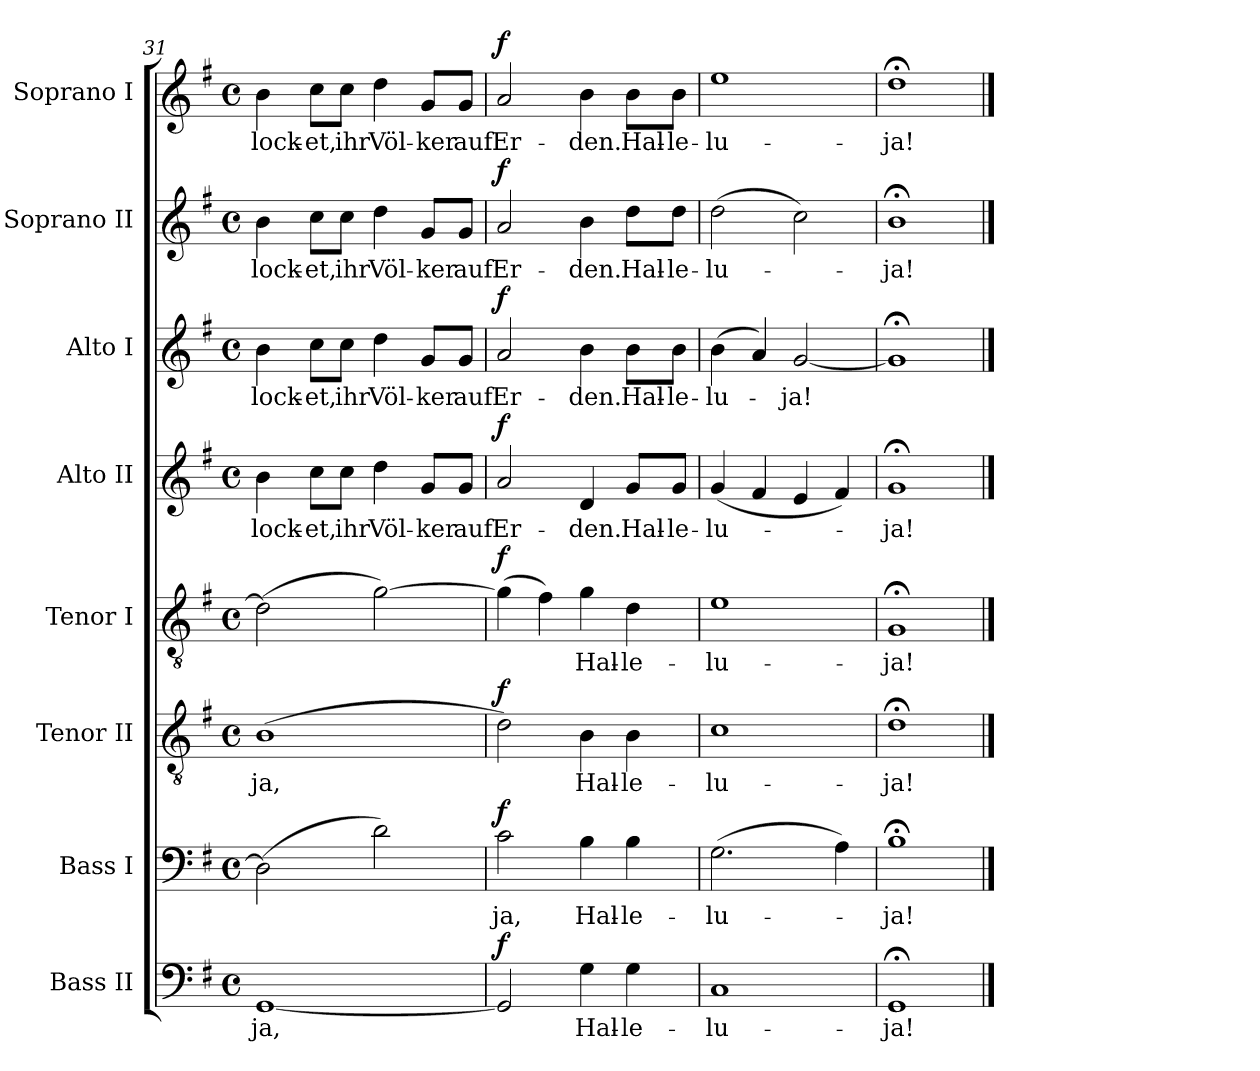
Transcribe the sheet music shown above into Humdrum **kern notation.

**kern	**text	**dynam	**kern	**text	**dynam	**kern	**text	**dynam	**kern	**text	**dynam	**kern	**text	**dynam	**kern	**text	**dynam	**kern	**text	**dynam	**kern	**text	**dynam
*part8	*part8	*part8	*part7	*part7	*part7	*part6	*part6	*part6	*part5	*part5	*part5	*part4	*part4	*part4	*part3	*part3	*part3	*part2	*part2	*part2	*part1	*part1	*part1
*staff8	*staff8	*staff8	*staff7	*staff7	*staff7	*staff6	*staff6	*staff6	*staff5	*staff5	*staff5	*staff4	*staff4	*staff4	*staff3	*staff3	*staff3	*staff2	*staff2	*staff2	*staff1	*staff1	*staff1
*I"Bass II	*	*	*I"Bass I	*	*	*I"Tenor II	*	*	*I"Tenor I	*	*	*I"Alto II	*	*	*I"Alto I	*	*	*I"Soprano II	*	*	*I"Soprano I	*	*
*	*	*	*	*	*	*	*	*	*	*	*	*	*	*	*	*	*	*I'Pno	*	*	*I'Pno	*	*
*clefF4	*	*	*clefF4	*	*	*clefGv2	*	*	*clefGv2	*	*	*clefG2	*	*	*clefG2	*	*	*clefG2	*	*	*clefG2	*	*
*k[f#]	*	*	*k[f#]	*	*	*k[f#]	*	*	*k[f#]	*	*	*k[f#]	*	*	*k[f#]	*	*	*k[f#]	*	*	*k[f#]	*	*
*G:	*	*	*G:	*	*	*G:	*	*	*G:	*	*	*G:	*	*	*G:	*	*	*G:	*	*	*G:	*	*
*M4/4	*	*	*M4/4	*	*	*M4/4	*	*	*M4/4	*	*	*M4/4	*	*	*M4/4	*	*	*M4/4	*	*	*M4/4	*	*
*met(c)	*	*	*met(c)	*	*	*met(c)	*	*	*met(c)	*	*	*met(c)	*	*	*met(c)	*	*	*met(c)	*	*	*met(c)	*	*
=31	=31	=31	=31	=31	=31	=31	=31	=31	=31	=31	=31	=31	=31	=31	=31	=31	=31	=31	=31	=31	=31	=31	=31
!	!LO:LY:b	!	!	!	!	!	!LO:LY:b	!	!	!	!	!	!LO:LY:b	!	!	!LO:LY:b	!	!	!LO:LY:b	!	!	!LO:LY:b	!
[1GG	-ja,	.	(>2D\]	.	.	(>1B	-ja,	.	(>2d\]	.	.	4b\	-lock-	.	4b\	-lock-	.	4b\	-lock-	.	4b\	-lock-	.
!	!	!	!	!	!	!	!	!	!	!	!	!	!LO:LY:b	!	!	!LO:LY:b	!	!	!LO:LY:b	!	!	!LO:LY:b	!
.	.	.	.	.	.	.	.	.	.	.	.	8cc\L	-et,	.	8cc\L	-et,	.	8cc\L	-et,	.	8cc\L	-et,	.
!	!	!	!	!	!	!	!	!	!	!	!	!	!LO:LY:b	!	!	!LO:LY:b	!	!	!LO:LY:b	!	!	!LO:LY:b	!
.	.	.	.	.	.	.	.	.	.	.	.	8cc\J	ihr	.	8cc\J	ihr	.	8cc\J	ihr	.	8cc\J	ihr	.
!	!	!	!	!	!	!	!	!	!	!	!	!	!LO:LY:b	!	!	!LO:LY:b	!	!	!LO:LY:b	!	!	!LO:LY:b	!
.	.	.	2d\)	.	.	.	.	.	[2g\)	.	.	4dd\	Völ-	.	4dd\	Völ-	.	4dd\	Völ-	.	4dd\	Völ-	.
!	!	!	!	!	!	!	!	!	!	!	!	!	!LO:LY:b	!	!	!LO:LY:b	!	!	!LO:LY:b	!	!	!LO:LY:b	!
.	.	.	.	.	.	.	.	.	.	.	.	8g/L	-ker	.	8g/L	-ker	.	8g/L	-ker	.	8g/L	-ker	.
!	!	!	!	!	!	!	!	!	!	!	!	!	!LO:LY:b	!	!	!LO:LY:b	!	!	!LO:LY:b	!	!	!LO:LY:b	!
.	.	.	.	.	.	.	.	.	.	.	.	8g/J	auf	.	8g/J	auf	.	8g/J	auf	.	8g/J	auf	.
=32	=32	=32	=32	=32	=32	=32	=32	=32	=32	=32	=32	=32	=32	=32	=32	=32	=32	=32	=32	=32	=32	=32	=32
!	!	!LO:DY:b	!	!LO:LY:b	!LO:DY:b	!	!	!LO:DY:b	!	!	!LO:DY:b	!	!LO:LY:b	!LO:DY:b	!	!LO:LY:b	!LO:DY:b	!	!LO:LY:b	!LO:DY:b	!	!LO:LY:b	!LO:DY:b
2GG/]	.	f	2c\	-ja,	f	2d\)	.	f	(>4g\]	.	f	2a/	Er-	f	2a/	Er-	f	2a/	Er-	f	2a/	Er-	f
.	.	.	.	.	.	.	.	.	4f#\)	.	.	.	.	.	.	.	.	.	.	.	.	.	.
!	!LO:LY:b	!	!	!LO:LY:b	!	!	!LO:LY:b	!	!	!LO:LY:b	!	!	!LO:LY:b	!	!	!LO:LY:b	!	!	!LO:LY:b	!	!	!LO:LY:b	!
4G\	Hal-	.	4B\	Hal-	.	4B\	Hal-	.	4g\	Hal-	.	4d/	-den.	.	4b\	-den.	.	4b\	-den.	.	4b\	-den.	.
!	!LO:LY:b	!	!	!LO:LY:b	!	!	!LO:LY:b	!	!	!LO:LY:b	!	!	!LO:LY:b	!	!	!LO:LY:b	!	!	!LO:LY:b	!	!	!LO:LY:b	!
4G\	-le-	.	4B\	-le-	.	4B\	-le-	.	4d\	-le-	.	8g/L	Hal-	.	8b\L	Hal-	.	8dd\L	Hal-	.	8b\L	Hal-	.
!	!	!	!	!	!	!	!	!	!	!	!	!	!LO:LY:b	!	!	!LO:LY:b	!	!	!LO:LY:b	!	!	!LO:LY:b	!
.	.	.	.	.	.	.	.	.	.	.	.	8g/J	-le-	.	8b\J	-le-	.	8dd\J	-le-	.	8b\J	-le-	.
=33	=33	=33	=33	=33	=33	=33	=33	=33	=33	=33	=33	=33	=33	=33	=33	=33	=33	=33	=33	=33	=33	=33	=33
!	!LO:LY:b	!	!	!LO:LY:b	!	!	!LO:LY:b	!	!	!LO:LY:b	!	!	!LO:LY:b	!	!	!LO:LY:b	!	!	!LO:LY:b	!	!	!LO:LY:b	!
1C	-lu-	.	(>2.G\	-lu-	.	1c	-lu-	.	1e	-lu-	.	(<4g/	-lu-	.	(>4b\	-lu-	.	(>2dd\	-lu-	.	1ee	-lu-	.
.	.	.	.	.	.	.	.	.	.	.	.	4f#/	.	.	4a/)	.	.	.	.	.	.	.	.
!	!	!	!	!	!	!	!	!	!	!	!	!	!	!	!	!LO:LY:b	!	!	!	!	!	!	!
.	.	.	.	.	.	.	.	.	.	.	.	4e/	.	.	[2g/	-ja!	.	2cc\)	.	.	.	.	.
.	.	.	4A\)	.	.	.	.	.	.	.	.	4f#/)	.	.	.	.	.	.	.	.	.	.	.
!!LO:PB:g=z
=34	=34	=34	=34	=34	=34	=34	=34	=34	=34	=34	=34	=34	=34	=34	=34	=34	=34	=34	=34	=34	=34	=34	=34
!	!LO:LY:b	!	!	!LO:LY:b	!	!	!LO:LY:b	!	!	!LO:LY:b	!	!	!LO:LY:b	!	!	!	!	!	!LO:LY:b	!	!	!LO:LY:b	!
1GG;<	-ja!	.	1B;<	-ja!	.	1d;<	-ja!	.	1G;<	-ja!	.	1g;<	-ja!	.	1g;<]	.	.	1b;<	-ja!	.	1dd;<	-ja!	.
==	==	==	==	==	==	==	==	==	==	==	==	==	==	==	==	==	==	==	==	==	==	==	==
*-	*-	*-	*-	*-	*-	*-	*-	*-	*-	*-	*-	*-	*-	*-	*-	*-	*-	*-	*-	*-	*-	*-	*-
